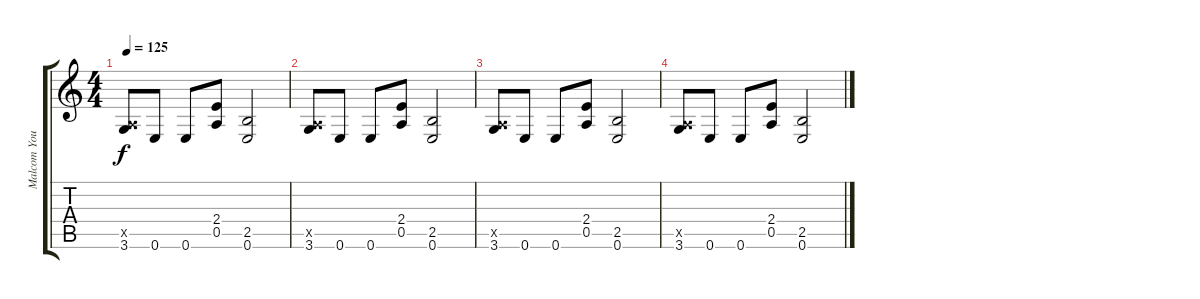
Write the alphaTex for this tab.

\track ("Malcom Young" "Malcom You") {instrument distortionguitar}
\staff {score tabs}
\tuning (E4 B3 G3 D3 A2 E2) {hide}
\ts (4 4)
\tempo 125
\clef g2
\ks c
(0.5{x} 3.6).8{dy f} 0.6.8 0.6.8 (2.4 0.5).8 (2.5 0.6).2 |
(0.5{x} 3.6).8 0.6.8 0.6.8 (2.4 0.5).8 (2.5 0.6).2 |
(0.5{x} 3.6).8 0.6.8 0.6.8 (2.4 0.5).8 (2.5 0.6).2 |
(0.5{x} 3.6).8 0.6.8 0.6.8 (2.4 0.5).8 (2.5 0.6).2
